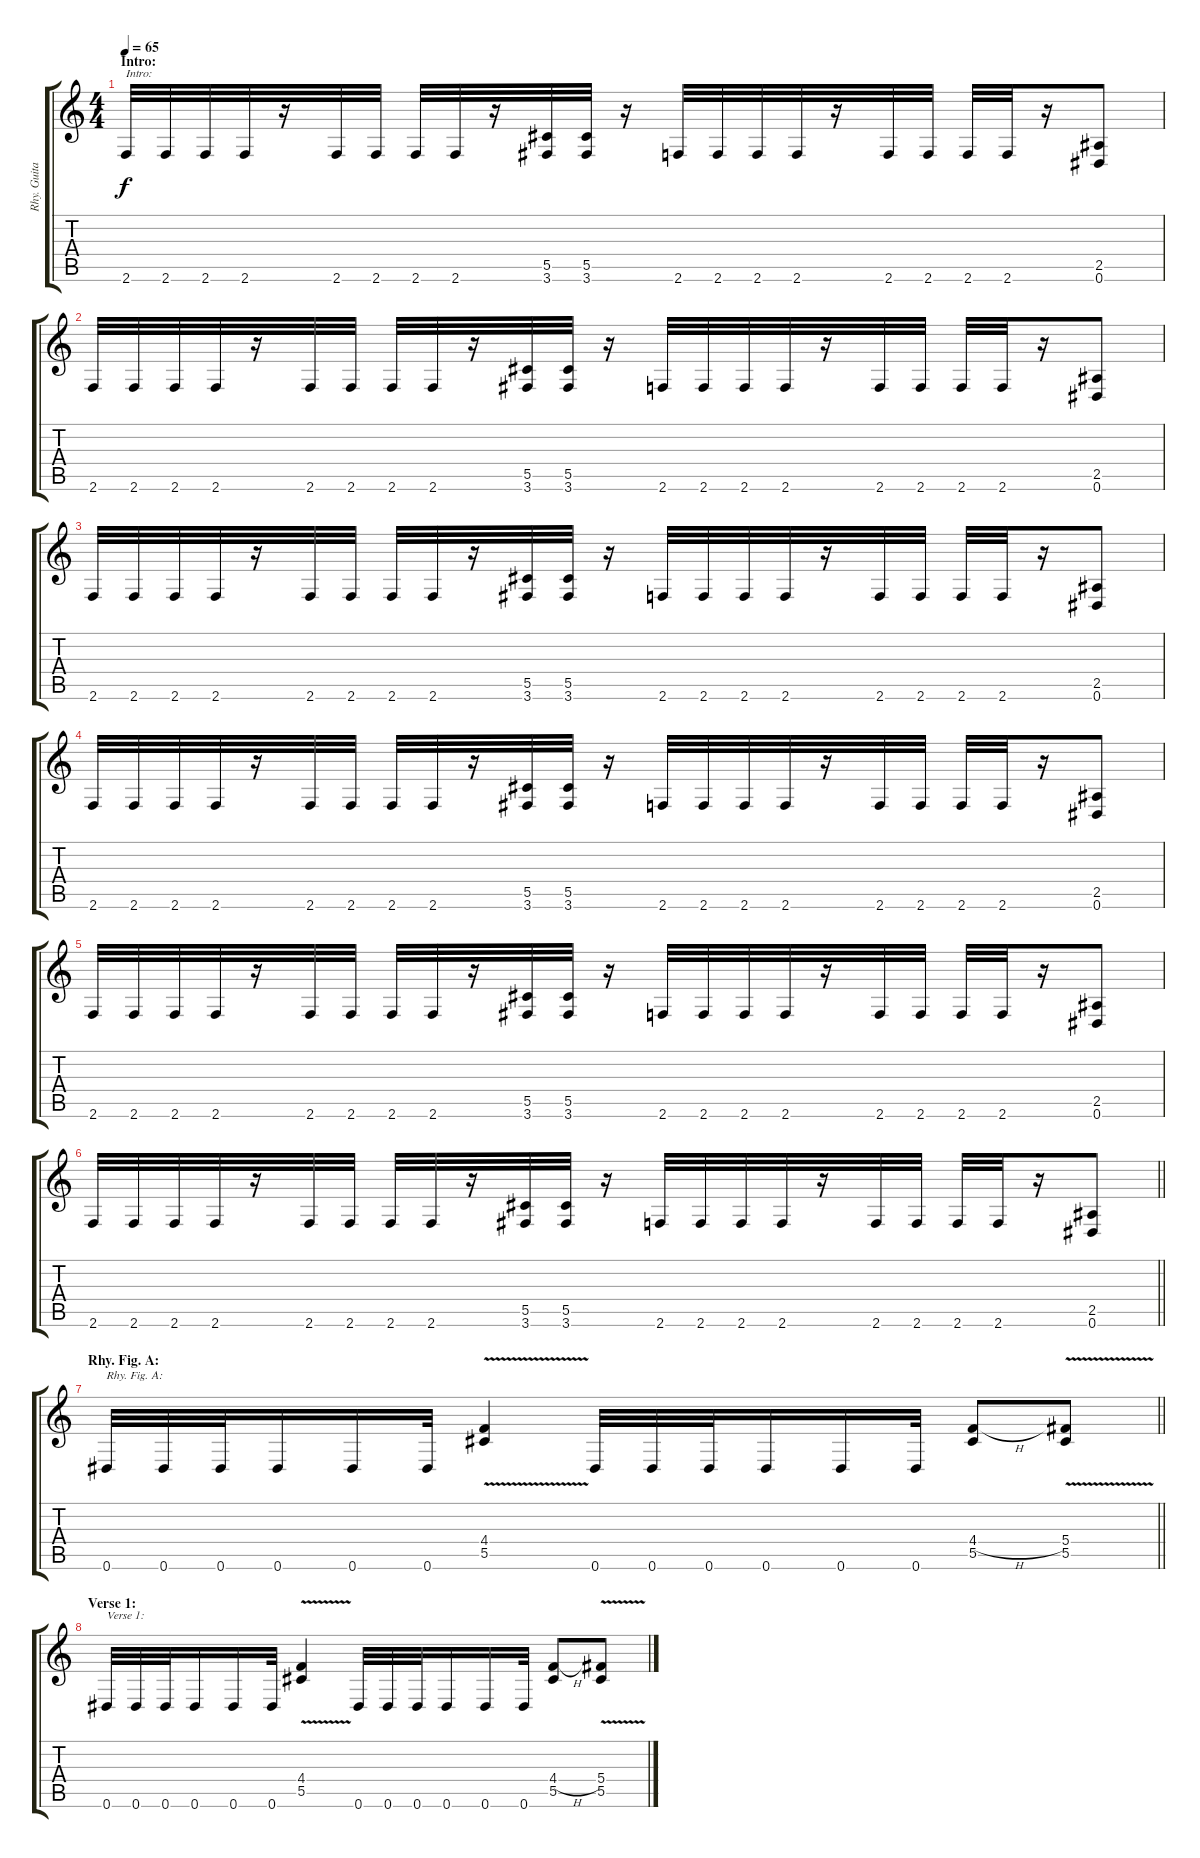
\track ("Rhy. Guitar 2" "Rhy. Guita") {instrument distortionguitar}
\staff {score tabs}
\tuning (Eb4 Bb3 Gb3 Db3 Ab2 Eb2) {hide}
\ts (4 4)
\section ("" "Intro:")
\tempo 65
\clef g2
\ks c
2.6.32{txt "Intro:" dy f instrument distortionguitar} 2.6.32 2.6.32 2.6.32 r.16 2.6.32 2.6.32 2.6.32 2.6.32 r.16 (5.5 3.6).32 (5.5 3.6).32 r.16 2.6.32 2.6.32 2.6.32 2.6.32 r.16 2.6.32 2.6.32 2.6.32 2.6.32 r.16 (2.5 0.6).8 |
2.6.32 2.6.32 2.6.32 2.6.32 r.16 2.6.32 2.6.32 2.6.32 2.6.32 r.16 (5.5 3.6).32 (5.5 3.6).32 r.16 2.6.32 2.6.32 2.6.32 2.6.32 r.16 2.6.32 2.6.32 2.6.32 2.6.32 r.16 (2.5 0.6).8 |
2.6.32 2.6.32 2.6.32 2.6.32 r.16 2.6.32 2.6.32 2.6.32 2.6.32 r.16 (5.5 3.6).32 (5.5 3.6).32 r.16 2.6.32 2.6.32 2.6.32 2.6.32 r.16 2.6.32 2.6.32 2.6.32 2.6.32 r.16 (2.5 0.6).8 |
2.6.32 2.6.32 2.6.32 2.6.32 r.16 2.6.32 2.6.32 2.6.32 2.6.32 r.16 (5.5 3.6).32 (5.5 3.6).32 r.16 2.6.32 2.6.32 2.6.32 2.6.32 r.16 2.6.32 2.6.32 2.6.32 2.6.32 r.16 (2.5 0.6).8 |
2.6.32 2.6.32 2.6.32 2.6.32 r.16 2.6.32 2.6.32 2.6.32 2.6.32 r.16 (5.5 3.6).32 (5.5 3.6).32 r.16 2.6.32 2.6.32 2.6.32 2.6.32 r.16 2.6.32 2.6.32 2.6.32 2.6.32 r.16 (2.5 0.6).8 |
\barLineRight lightlight
2.6.32 2.6.32 2.6.32 2.6.32 r.16 2.6.32 2.6.32 2.6.32 2.6.32 r.16 (5.5 3.6).32 (5.5 3.6).32 r.16 2.6.32 2.6.32 2.6.32 2.6.32 r.16 2.6.32 2.6.32 2.6.32 2.6.32 r.16 (2.5 0.6).8 |
\section ("" "Rhy. Fig. A:")
\barLineRight lightlight
0.6.32{txt "Rhy. Fig. A:"} 0.6.32 0.6.32 0.6.16 0.6.16 0.6.32 (4.4{v} 5.5).4 0.6.32 0.6.32 0.6.32 0.6.16 0.6.16 0.6.32 (4.4{h} 5.5).8 (5.4{v} 5.5).8 |
\section ("" "Verse 1:")
0.6.32{txt "Verse 1:"} 0.6.32 0.6.32 0.6.16 0.6.16 0.6.32 (4.4{v} 5.5).4 0.6.32 0.6.32 0.6.32 0.6.16 0.6.16 0.6.32 (4.4{h} 5.5).8 (5.4{v} 5.5).8
